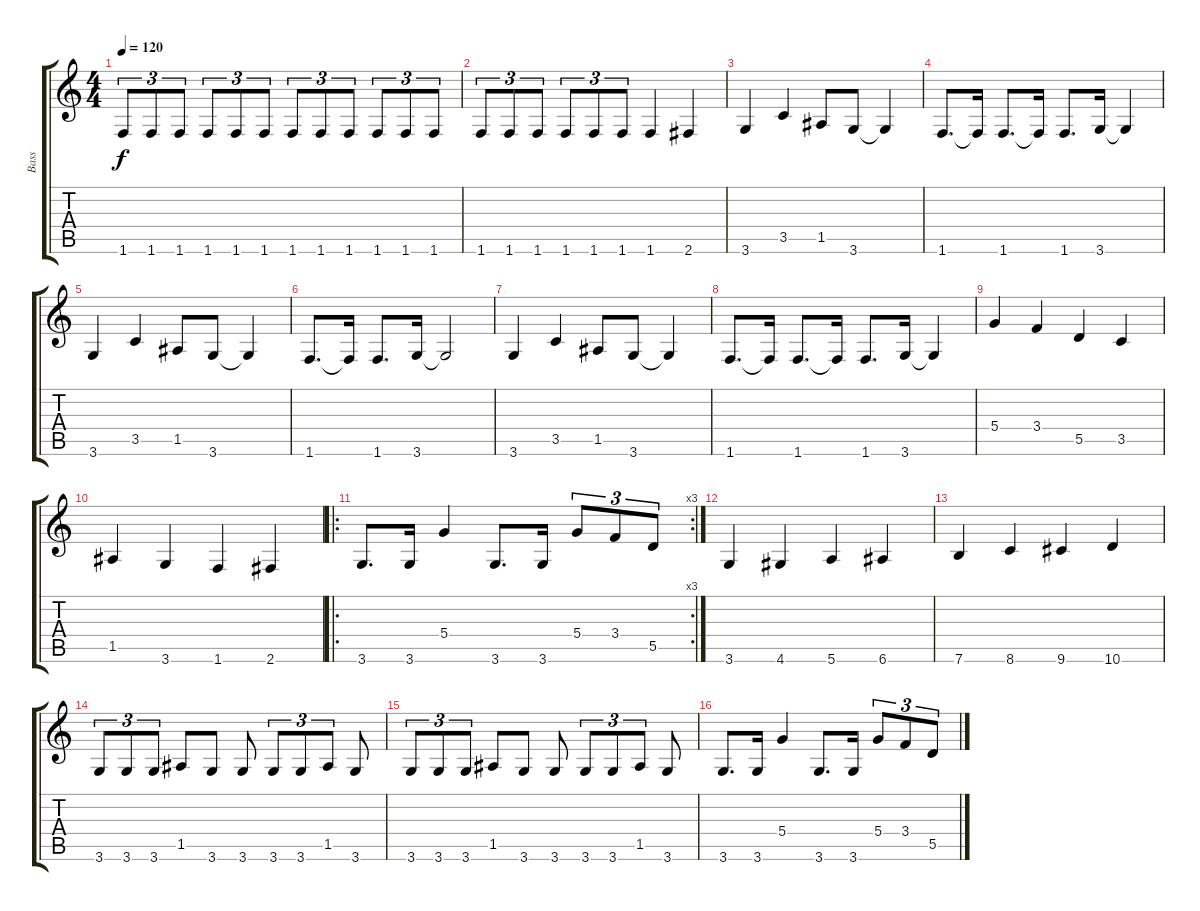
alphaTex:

\track ("Bass" "Bass") {instrument electricbassfinger}
\staff {score tabs}
\tuning (E4 B3 G3 D3 A2 E2) {hide}
\ts (4 4)
\tempo 120
\clef g2
\ks c
1.6.8{tu (3 2) dy f} 1.6.8{tu (3 2)} 1.6.8{tu (3 2)} 1.6.8{tu (3 2)} 1.6.8{tu (3 2)} 1.6.8{tu (3 2)} 1.6.8{tu (3 2)} 1.6.8{tu (3 2)} 1.6.8{tu (3 2)} 1.6.8{tu (3 2)} 1.6.8{tu (3 2)} 1.6.8{tu (3 2)} |
1.6.8{tu (3 2)} 1.6.8{tu (3 2)} 1.6.8{tu (3 2)} 1.6.8{tu (3 2)} 1.6.8{tu (3 2)} 1.6.8{tu (3 2)} 1.6.4 2.6.4 |
3.6.4 3.5.4 1.5.8 3.6.8 3.6{t}.4 |
1.6.8{d} 1.6{t}.16 1.6.8{d} 1.6{t}.16 1.6.8{d} 3.6.16 3.6{t}.4 |
3.6.4 3.5.4 1.5.8 3.6.8 3.6{t}.4 |
1.6.8{d} 1.6{t}.16 1.6.8{d} 3.6.16 3.6{t}.2 |
3.6.4 3.5.4 1.5.8 3.6.8 3.6{t}.4 |
1.6.8{d} 1.6{t}.16 1.6.8{d} 1.6{t}.16 1.6.8{d} 3.6.16 3.6{t}.4 |
5.4.4 3.4.4 5.5.4 3.5.4 |
1.5.4 3.6.4 1.6.4 2.6.4 |
\ro
\rc 3
3.6.8{d} 3.6.16 5.4.4 3.6.8{d} 3.6.16 5.4.8{tu (3 2)} 3.4.8{tu (3 2)} 5.5.8{tu (3 2)} |
3.6.4 4.6.4 5.6.4 6.6.4 |
7.6.4 8.6.4 9.6.4 10.6.4 |
3.6.8{tu (3 2)} 3.6.8{tu (3 2)} 3.6.8{tu (3 2)} 1.5.8 3.6.8 3.6.8 3.6.8{tu (3 2)} 3.6.8{tu (3 2)} 1.5.8{tu (3 2)} 3.6.8 |
3.6.8{tu (3 2)} 3.6.8{tu (3 2)} 3.6.8{tu (3 2)} 1.5.8 3.6.8 3.6.8 3.6.8{tu (3 2)} 3.6.8{tu (3 2)} 1.5.8{tu (3 2)} 3.6.8 |
3.6.8{d} 3.6.16 5.4.4 3.6.8{d} 3.6.16 5.4.8{tu (3 2)} 3.4.8{tu (3 2)} 5.5.8{tu (3 2)}
